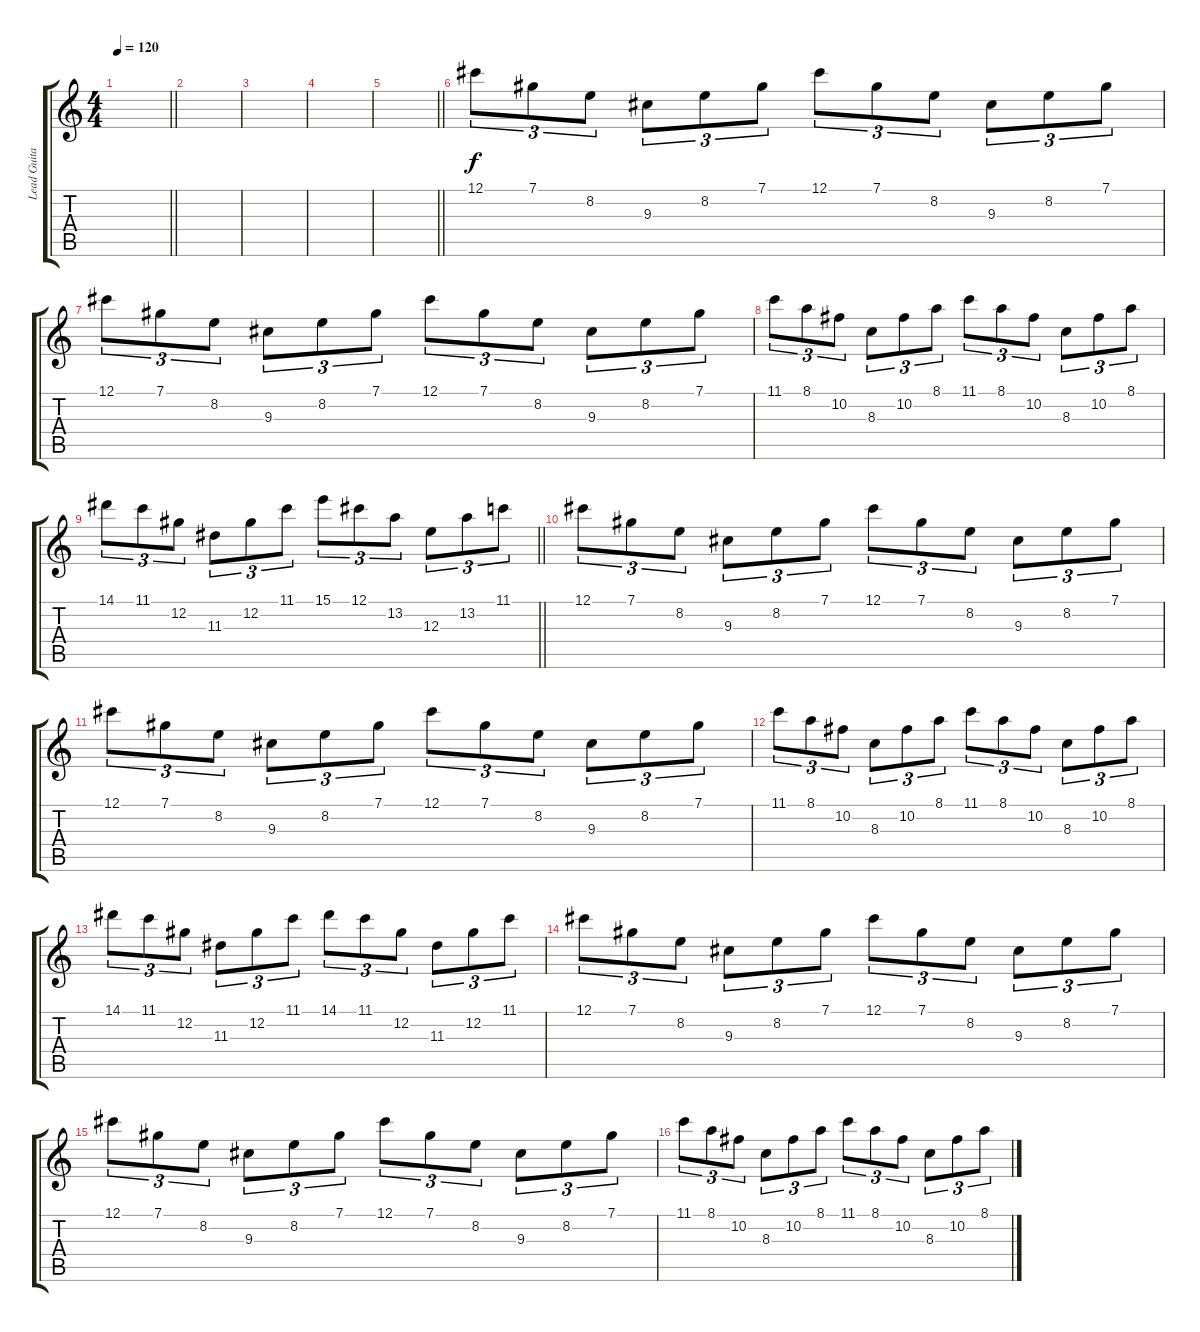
\track ("Lead Guitar" "Lead Guita") {instrument overdrivenguitar}
\staff {score tabs}
\tuning (Db4 Ab3 E3 B2 Gb2 Db2) {hide}
\ts (4 4)
\tempo 120
\clef g2
\barLineRight lightlight
\ks c
|
\section ("" "")
|
|
|
\barLineRight lightlight
|
12.1.8{tu (3 2) volume 13} 7.1.8{tu (3 2)} 8.2.8{tu (3 2)} 9.3.8{tu (3 2)} 8.2.8{tu (3 2)} 7.1.8{tu (3 2)} 12.1.8{tu (3 2)} 7.1.8{tu (3 2)} 8.2.8{tu (3 2)} 9.3.8{tu (3 2)} 8.2.8{tu (3 2)} 7.1.8{tu (3 2)} |
12.1.8{tu (3 2)} 7.1.8{tu (3 2)} 8.2.8{tu (3 2)} 9.3.8{tu (3 2)} 8.2.8{tu (3 2)} 7.1.8{tu (3 2)} 12.1.8{tu (3 2)} 7.1.8{tu (3 2)} 8.2.8{tu (3 2)} 9.3.8{tu (3 2)} 8.2.8{tu (3 2)} 7.1.8{tu (3 2)} |
11.1.8{tu (3 2)} 8.1.8{tu (3 2)} 10.2.8{tu (3 2)} 8.3.8{tu (3 2)} 10.2.8{tu (3 2)} 8.1.8{tu (3 2)} 11.1.8{tu (3 2)} 8.1.8{tu (3 2)} 10.2.8{tu (3 2)} 8.3.8{tu (3 2)} 10.2.8{tu (3 2)} 8.1.8{tu (3 2)} |
\barLineRight lightlight
14.1.8{tu (3 2)} 11.1.8{tu (3 2)} 12.2.8{tu (3 2)} 11.3.8{tu (3 2)} 12.2.8{tu (3 2)} 11.1.8{tu (3 2)} 15.1.8{tu (3 2)} 12.1.8{tu (3 2)} 13.2.8{tu (3 2)} 12.3.8{tu (3 2)} 13.2.8{tu (3 2)} 11.1.8{tu (3 2)} |
\section ("" "")
12.1.8{tu (3 2)} 7.1.8{tu (3 2)} 8.2.8{tu (3 2)} 9.3.8{tu (3 2)} 8.2.8{tu (3 2)} 7.1.8{tu (3 2)} 12.1.8{tu (3 2)} 7.1.8{tu (3 2)} 8.2.8{tu (3 2)} 9.3.8{tu (3 2)} 8.2.8{tu (3 2)} 7.1.8{tu (3 2)} |
12.1.8{tu (3 2)} 7.1.8{tu (3 2)} 8.2.8{tu (3 2)} 9.3.8{tu (3 2)} 8.2.8{tu (3 2)} 7.1.8{tu (3 2)} 12.1.8{tu (3 2)} 7.1.8{tu (3 2)} 8.2.8{tu (3 2)} 9.3.8{tu (3 2)} 8.2.8{tu (3 2)} 7.1.8{tu (3 2)} |
11.1.8{tu (3 2)} 8.1.8{tu (3 2)} 10.2.8{tu (3 2)} 8.3.8{tu (3 2)} 10.2.8{tu (3 2)} 8.1.8{tu (3 2)} 11.1.8{tu (3 2)} 8.1.8{tu (3 2)} 10.2.8{tu (3 2)} 8.3.8{tu (3 2)} 10.2.8{tu (3 2)} 8.1.8{tu (3 2)} |
14.1.8{tu (3 2)} 11.1.8{tu (3 2)} 12.2.8{tu (3 2)} 11.3.8{tu (3 2)} 12.2.8{tu (3 2)} 11.1.8{tu (3 2)} 14.1.8{tu (3 2)} 11.1.8{tu (3 2)} 12.2.8{tu (3 2)} 11.3.8{tu (3 2)} 12.2.8{tu (3 2)} 11.1.8{tu (3 2)} |
12.1.8{tu (3 2)} 7.1.8{tu (3 2)} 8.2.8{tu (3 2)} 9.3.8{tu (3 2)} 8.2.8{tu (3 2)} 7.1.8{tu (3 2)} 12.1.8{tu (3 2)} 7.1.8{tu (3 2)} 8.2.8{tu (3 2)} 9.3.8{tu (3 2)} 8.2.8{tu (3 2)} 7.1.8{tu (3 2)} |
12.1.8{tu (3 2)} 7.1.8{tu (3 2)} 8.2.8{tu (3 2)} 9.3.8{tu (3 2)} 8.2.8{tu (3 2)} 7.1.8{tu (3 2)} 12.1.8{tu (3 2)} 7.1.8{tu (3 2)} 8.2.8{tu (3 2)} 9.3.8{tu (3 2)} 8.2.8{tu (3 2)} 7.1.8{tu (3 2)} |
11.1.8{tu (3 2)} 8.1.8{tu (3 2)} 10.2.8{tu (3 2)} 8.3.8{tu (3 2)} 10.2.8{tu (3 2)} 8.1.8{tu (3 2)} 11.1.8{tu (3 2)} 8.1.8{tu (3 2)} 10.2.8{tu (3 2)} 8.3.8{tu (3 2)} 10.2.8{tu (3 2)} 8.1.8{tu (3 2)}
